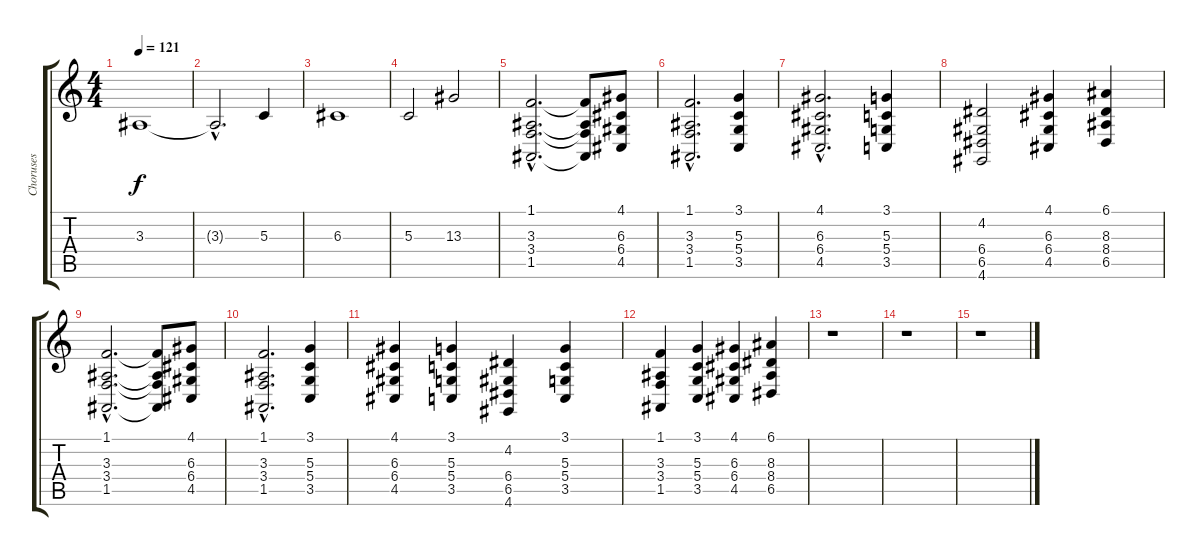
\track ("Choruses" "Choruses") {instrument choiraahs}
\staff {score tabs}
\tuning (E4 B3 G3 D3 A2 E2) {hide}
\ts (4 4)
\tempo 121
\clef g2
\ks c
3.3.1{dy f volume 9} |
3.3{hac t}.2{d} 5.3.4 |
6.3.1 |
5.3.2 13.3.2 |
(1.1{hac} 3.3{hac} 3.4{hac} 1.5{hac}).2{d volume 11} (1.1{t} 3.3{t} 3.4{t} 1.5{t}).8 (4.1 6.3 6.4 4.5).8 |
(1.1{hac} 3.3{hac} 3.4{hac} 1.5{hac}).2{d} (3.1 5.3 5.4 3.5).4 |
(4.1{hac} 6.3{hac} 6.4{hac} 4.5{hac}).2{d} (3.1 5.3 5.4 3.5).4 |
(4.2 6.4 6.5 4.6).2 (4.1 6.3 6.4 4.5).4 (6.1 8.3 8.4 6.5).4 |
(1.1{hac} 3.3{hac} 3.4{hac} 1.5{hac}).2{d} (1.1{t} 3.3{t} 3.4{t} 1.5{t}).8 (4.1 6.3 6.4 4.5).8 |
(1.1{hac} 3.3{hac} 3.4{hac} 1.5{hac}).2{d} (3.1 5.3 5.4 3.5).4 |
(4.1 6.3 6.4 4.5).4 (3.1 5.3 5.4 3.5).4 (4.2 6.4 6.5 4.6).4 (3.1 5.3 5.4 3.5).4 |
(1.1 3.3 3.4 1.5).4 (3.1 5.3 5.4 3.5).4 (4.1 6.3 6.4 4.5).4 (6.1 8.3 8.4 6.5).4 |
r.1 |
r.1 |
r.1
